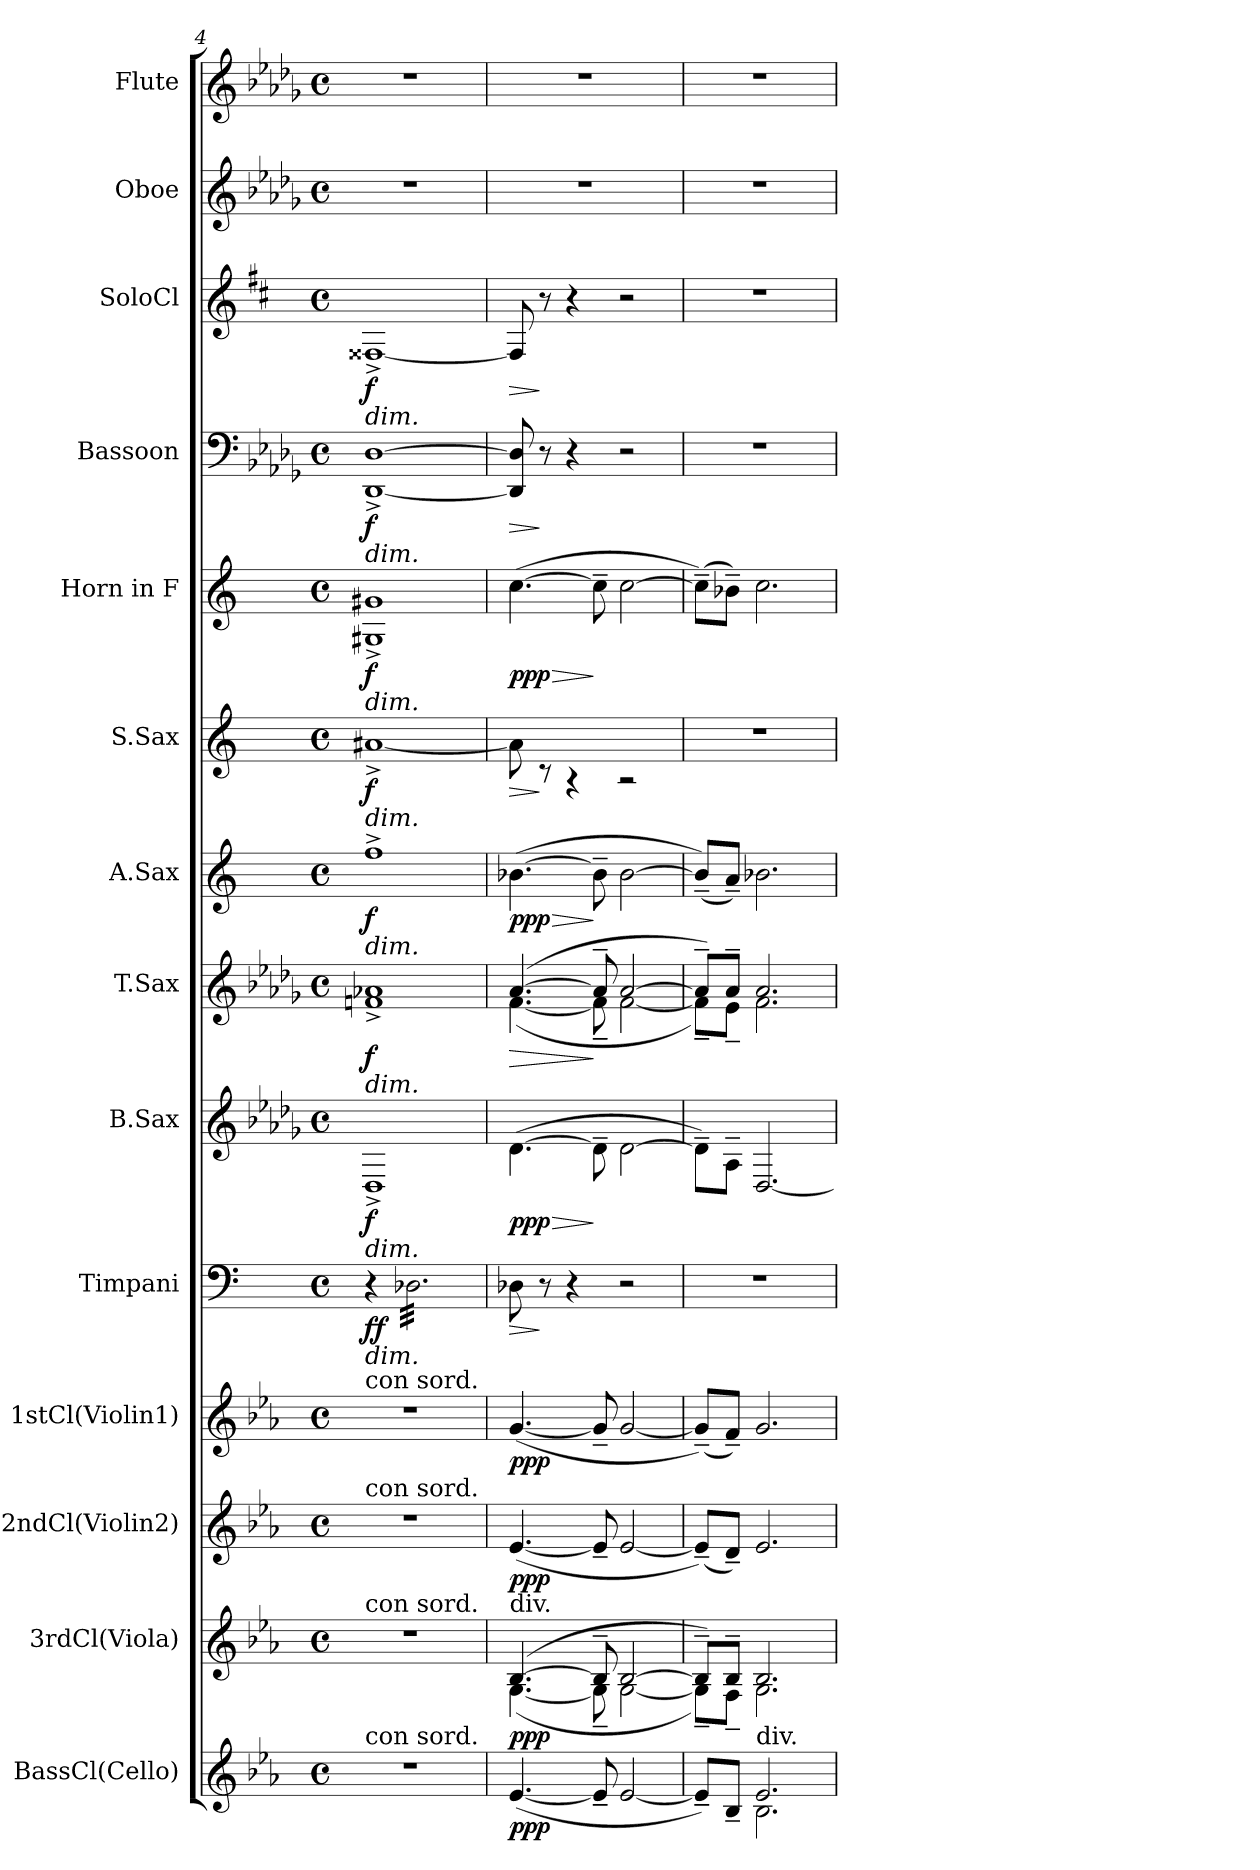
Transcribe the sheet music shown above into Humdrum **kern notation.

**kern	**dynam	**kern	**dynam	**kern	**dynam	**kern	**dynam	**kern	**dynam	**kern	**dynam	**kern	**dynam	**kern	**dynam	**kern	**dynam	**kern	**dynam	**kern	**dynam	**kern	**dynam	**kern	**kern
*part14	*part14	*part13	*part13	*part12	*part12	*part11	*part11	*part10	*part10	*part9	*part9	*part8	*part8	*part7	*part7	*part6	*part6	*part5	*part5	*part4	*part4	*part3	*part3	*part2	*part1
*staff14	*staff14	*staff13	*staff13	*staff12	*staff12	*staff11	*staff11	*staff10	*staff10	*staff9	*staff9	*staff8	*staff8	*staff7	*staff7	*staff6	*staff6	*staff5	*staff5	*staff4	*staff4	*staff3	*staff3	*staff2	*staff1
*I"BassCl(Cello)	*	*I"3rdCl(Viola)	*	*I"2ndCl(Violin2)	*	*I"1stCl(Violin1)	*	*I"Timpani	*	*I"B.Sax	*	*I"T.Sax	*	*I"A.Sax	*	*I"S.Sax	*	*I"Horn in F	*	*I"Bassoon	*	*I"SoloCl	*	*I"Oboe	*I"Flute
*I'BassCl(Cello)	*	*I'3rdCl(Viola)	*	*I'2ndCl(Violin2)	*	*I'1stCl(Violin1)	*	*	*	*	*	*I'T. Sax.	*	*I'A. Sax.	*	*I'S. Sax.	*	*I'Horn in F	*	*	*	*I'SoloCl	*	*	*
*clefG2	*	*clefG2	*	*clefG2	*	*clefG2	*	*clefF4	*	*clefG2	*	*clefG2	*	*clefG2	*	*clefG2	*	*clefG2	*	*clefF4	*	*clefG2	*	*clefG2	*clefG2
*ITrd1c2	*	*ITrd1c2	*	*ITrd1c2	*	*ITrd1c2	*	*	*	*ITrd12c21	*	*ITrd8c14	*	*ITrd5c9	*	*ITrd1c2	*	*ITrd4c7	*	*	*	*ITrd1c2	*	*	*
*k[b-e-a-d-g-]	*	*k[b-e-a-d-g-]	*	*k[b-e-a-d-g-]	*	*k[b-e-a-d-g-]	*	*k[]	*	*k[b-e-a-d-g-]	*	*k[b-e-a-d-g-]	*	*k[b-e-a-]	*	*k[b-e-]	*	*k[b-]	*	*k[b-e-a-d-g-]	*	*k[]	*	*k[b-e-a-d-g-]	*k[b-e-a-d-g-]
*M4/4	*	*M4/4	*	*M4/4	*	*M4/4	*	*M4/4	*	*M4/4	*	*M4/4	*	*M4/4	*	*M4/4	*	*M4/4	*	*M4/4	*	*M4/4	*	*M4/4	*M4/4
*met(c)	*	*met(c)	*	*met(c)	*	*met(c)	*	*met(c)	*	*met(c)	*	*met(c)	*	*met(c)	*	*met(c)	*	*met(c)	*	*met(c)	*	*met(c)	*	*met(c)	*met(c)
=4	=4	=4	=4	=4	=4	=4	=4	=4	=4	=4	=4	=4	=4	=4	=4	=4	=4	=4	=4	=4	=4	=4	=4	=4	=4
!	!	!	!	!	!	!	!	!	!	!	!	!	!	!	!	!	!	!	!	!	!	!LO:TX:b:i:t=dim.	!	!	!
!	!	!	!	!	!	!	!	!	!	!	!	!	!	!	!	!	!	!	!	!LO:TX:b:i:t=dim.	!	!	!	!	!
!	!	!	!	!	!	!	!	!	!	!	!	!	!	!	!	!	!	!LO:TX:b:i:t=dim.	!	!	!	!	!	!	!
!	!	!	!	!	!	!	!	!	!	!	!	!	!	!	!	!LO:TX:b:i:t=dim.	!	!	!	!	!	!	!	!	!
!	!	!	!	!	!	!	!	!	!	!	!	!	!	!LO:TX:b:i:t=dim.	!	!	!	!	!	!	!	!	!	!	!
!	!	!	!	!	!	!	!	!	!	!	!	!LO:TX:b:i:t=dim.	!	!	!	!	!	!	!	!	!	!	!	!	!
!	!	!	!	!	!	!	!	!	!	!LO:TX:b:i:t=dim.	!	!	!	!	!	!	!	!	!	!	!	!	!	!	!
!	!	!	!	!	!	!	!	!LO:TX:b:i:t=dim.	!	!	!	!	!	!	!	!	!	!	!	!	!	!	!	!	!
!	!	!	!	!	!	!LO:TX:a:t=con sord.	!	!	!	!	!	!	!	!	!	!	!	!	!	!	!	!	!	!	!
!	!	!	!	!LO:TX:a:t=con sord.	!	!	!	!	!	!	!	!	!	!	!	!	!	!	!	!	!	!	!	!	!
!	!	!LO:TX:a:t=con sord.	!	!	!	!	!	!	!	!	!	!	!	!	!	!	!	!	!	!	!	!	!	!	!
!LO:TX:a:t=con sord.	!	!	!	!	!	!	!	!	!	!	!	!	!	!	!	!	!	!	!	!	!	!	!	!	!
!	!	!	!	!	!	!	!	!	!LO:DY:b	!	!LO:DY:b	!	!LO:DY:b	!	!LO:DY:b	!	!LO:DY:b	!	!LO:DY:b	!	!LO:DY:b	!	!LO:DY:b	!	!
1r	.	1r	.	1r	.	1r	.	4r	ff	1DD-^	f	1Fn^ 1A-X^	f	1a-^	f	[1g#X^	f	1C#X^ 1c#X^	f	[1DD-^ [1D-^	f	[1E#X^	f	1r	1r
*	*	*	*	*	*	*	*	*tremolo	*	*	*	*	*	*	*	*	*	*	*	*	*	*	*	*	*
.	.	.	.	.	.	.	.	32D-X\LLL	.	.	.	.	.	.	.	.	.	.	.	.	.	.	.	.	.
.	.	.	.	.	.	.	.	32D-X\	.	.	.	.	.	.	.	.	.	.	.	.	.	.	.	.	.
.	.	.	.	.	.	.	.	32D-X\	.	.	.	.	.	.	.	.	.	.	.	.	.	.	.	.	.
.	.	.	.	.	.	.	.	32D-X\	.	.	.	.	.	.	.	.	.	.	.	.	.	.	.	.	.
.	.	.	.	.	.	.	.	32D-X\	.	.	.	.	.	.	.	.	.	.	.	.	.	.	.	.	.
.	.	.	.	.	.	.	.	32D-X\	.	.	.	.	.	.	.	.	.	.	.	.	.	.	.	.	.
.	.	.	.	.	.	.	.	32D-X\	.	.	.	.	.	.	.	.	.	.	.	.	.	.	.	.	.
.	.	.	.	.	.	.	.	32D-X\	.	.	.	.	.	.	.	.	.	.	.	.	.	.	.	.	.
.	.	.	.	.	.	.	.	32D-X\	.	.	.	.	.	.	.	.	.	.	.	.	.	.	.	.	.
.	.	.	.	.	.	.	.	32D-X\	.	.	.	.	.	.	.	.	.	.	.	.	.	.	.	.	.
.	.	.	.	.	.	.	.	32D-X\	.	.	.	.	.	.	.	.	.	.	.	.	.	.	.	.	.
.	.	.	.	.	.	.	.	32D-X\	.	.	.	.	.	.	.	.	.	.	.	.	.	.	.	.	.
.	.	.	.	.	.	.	.	32D-X\	.	.	.	.	.	.	.	.	.	.	.	.	.	.	.	.	.
.	.	.	.	.	.	.	.	32D-X\	.	.	.	.	.	.	.	.	.	.	.	.	.	.	.	.	.
.	.	.	.	.	.	.	.	32D-X\	.	.	.	.	.	.	.	.	.	.	.	.	.	.	.	.	.
.	.	.	.	.	.	.	.	32D-X\	.	.	.	.	.	.	.	.	.	.	.	.	.	.	.	.	.
.	.	.	.	.	.	.	.	32D-X\	.	.	.	.	.	.	.	.	.	.	.	.	.	.	.	.	.
.	.	.	.	.	.	.	.	32D-X\	.	.	.	.	.	.	.	.	.	.	.	.	.	.	.	.	.
.	.	.	.	.	.	.	.	32D-X\	.	.	.	.	.	.	.	.	.	.	.	.	.	.	.	.	.
.	.	.	.	.	.	.	.	32D-X\	.	.	.	.	.	.	.	.	.	.	.	.	.	.	.	.	.
.	.	.	.	.	.	.	.	32D-X\	.	.	.	.	.	.	.	.	.	.	.	.	.	.	.	.	.
.	.	.	.	.	.	.	.	32D-X\	.	.	.	.	.	.	.	.	.	.	.	.	.	.	.	.	.
.	.	.	.	.	.	.	.	32D-X\	.	.	.	.	.	.	.	.	.	.	.	.	.	.	.	.	.
.	.	.	.	.	.	.	.	32D-X\JJJ	.	.	.	.	.	.	.	.	.	.	.	.	.	.	.	.	.
*	*	*	*	*	*	*	*	*Xtremolo	*	*	*	*	*	*	*	*	*	*	*	*	*	*	*	*	*
=5	=5	=5	=5	=5	=5	=5	=5	=5	=5	=5	=5	=5	=5	=5	=5	=5	=5	=5	=5	=5	=5	=5	=5	=5	=5
*	*	*^	*	*	*	*	*	*	*	*	*	*	*	*	*	*	*	*	*	*	*	*	*	*	*
!	!	!LO:TX:a:t=div.	!	!	!	!	!	!	!	!	!	!	!	!	!	!	!	!	!	!	!	!	!	!	!	!
!	!LO:DY:b	!	!	!LO:DY:b	!	!LO:DY:b	!	!LO:DY:b	!	!LO:HP:b	!	!LO:HP:b	!	!LO:HP:b	!	!LO:HP:b	!	!LO:HP:b	!	!LO:HP:b	!	!LO:HP:b	!	!LO:HP:b	!	!
*	*	*	*	*	*	*	*	*	*	*	*	*	*^	*	*	*	*	*	*	*	*	*	*	*	*	*
!	!	!	!	!	!	!	!	!	!	!	!	!LO:DY:n=1:b	!	!	!	!	!LO:DY:n=1:b	!	!	!	!LO:DY:n=1:b	!	!	!	!	!	!
(>[4.d-/	ppp	(>[4.A-/	(<[4.F\	ppp	(<[4.d-/	ppp	(<[4.f/	ppp	8D-X\	>	(>[4.D-\	> ppp	(>[4.A-/	(<[4.F\	>	(>[4.d-X\	> ppp	8g#\]	>	(<[4.f\	> ppp	8DD-/] 8D-/]	>	8E#/]	>	1r	1r
.	.	.	.	.	.	.	.	.	8r	]	.	.	.	.	.	.	.	8rc	]	.	.	8r	]	8r	]	.	.
.	.	.	.	.	.	.	.	.	4r	.	.	.	.	.	.	.	.	4rA	.	.	.	4r	.	4r	.	.	.
8d-~/]	.	8A-~/]	8F~\]	.	8d-~/]	.	8f~/]	.	.	.	8D-~\]	]	8A-~/]	8F~\]	]	8d-~\]	]	.	.	8f~\]	]	.	.	.	.	.	.
[2d-/	.	[2A-/	[2F\	.	[2d-/	.	[2f/	.	2r	.	[2D-\	.	[2A-/	[2F\	.	[2d-\	.	2rA	.	[2f\	.	2r	.	2r	.	.	.
=6	=6	=6	=6	=6	=6	=6	=6	=6	=6	=6	=6	=6	=6	=6	=6	=6	=6	=6	=6	=6	=6	=6	=6	=6	=6	=6	=6
*^	*	*	*	*	*	*	*	*	*	*	*	*	*	*	*	*	*	*	*	*	*	*	*	*	*	*	*
8d-~/L])	4ryy	.	8A-~/L])	8F~\L])	.	(<8d-~/L])	.	(<8f~/L])	.	1r	.	8D-~\L])	.	8A-~/L])	8F~\L])	.	(<8d-~/L])	.	1r	.	(>8f~\L])	.	1r	.	1r	.	1r	1r
8A-~/J	.	.	8A-~/J	8E-~\J	.	8c~/J)	.	8e-~/J)	.	.	.	8AA-~\J	.	8A-~/J	8E-~\J	.	8c~/J)	.	.	.	8e-X~\J)	.	.	.	.	.	.	.
!LO:TX:a:t=div.	!	!	!	!	!	!	!	!	!	!	!	!	!	!	!	!	!	!	!	!	!	!	!	!	!	!	!	!
2.d-/	2.A-\	.	2.A-/	2.F\	.	2.d-/	.	2.f/	.	.	.	[2.DD-/	.	2.A-/	2.F\	.	2.d-X\	.	.	.	2.f\	.	.	.	.	.	.	.
*v	*v	*	*	*	*	*	*	*	*	*	*	*	*	*v	*v	*	*	*	*	*	*	*	*	*	*	*	*	*
*	*	*v	*v	*	*	*	*	*	*	*	*	*	*	*	*	*	*	*	*	*	*	*	*	*	*	*
=	=	=	=	=	=	=	=	=	=	=	=	=	=	=	=	=	=	=	=	=	=	=	=	=	=
*-	*-	*-	*-	*-	*-	*-	*-	*-	*-	*-	*-	*-	*-	*-	*-	*-	*-	*-	*-	*-	*-	*-	*-	*-	*-
